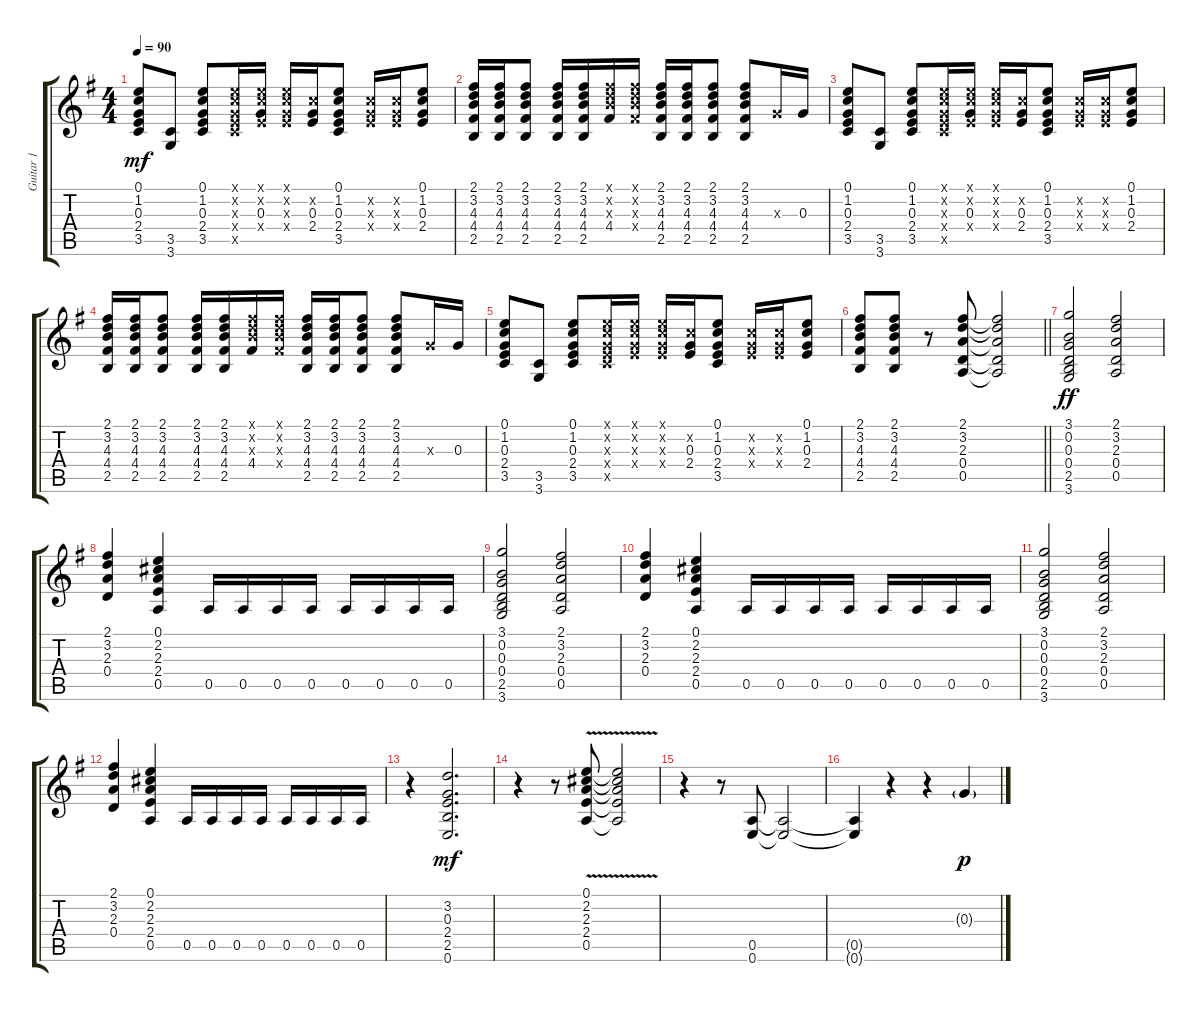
\track ("Guitar 1" "Guitar 1") {instrument overdrivenguitar}
\staff {score tabs}
\tuning (E4 B3 G3 D3 A2 E2) {hide}
\ts (4 4)
\tempo 90
\clef g2
\ks g
(0.1 1.2 0.3 2.4 3.5).8{dy mf} (3.5 3.6).8 (0.1 1.2 0.3 2.4 3.5).8 (0.1{x} 1.2{x} 0.3{x} 2.4{x} 3.5{x}).16 (0.1{x} 1.2{x} 0.3 2.4{x}).16 (0.1{x} 1.2{x} 0.3{x} 2.4{x}).16 (1.2{x} 0.3 2.4).16 (0.1 1.2 0.3 2.4 3.5).8 (1.2{x} 0.3{x} 2.4{x}).16 (1.2{x} 0.3{x} 2.4{x}).16 (0.1 1.2 0.3 2.4).8 |
(2.1 3.2 4.3 4.4 2.5).16 (2.1 3.2 4.3 4.4 2.5).16 (2.1 3.2 4.3 4.4 2.5).8 (2.1 3.2 4.3 4.4 2.5).16 (2.1 3.2 4.3 4.4 2.5).16 (2.1{x} 3.2{x} 4.3{x} 4.4).16 (2.1{x} 3.2{x} 4.3{x} 4.4{x}).16 (2.1 3.2 4.3 4.4 2.5).16 (2.1 3.2 4.3 4.4 2.5).16 (2.1 3.2 4.3 4.4 2.5).8 (2.1 3.2 4.3 4.4 2.5).8 0.3{x}.16 0.3.16 |
(0.1 1.2 0.3 2.4 3.5).8 (3.5 3.6).8 (0.1 1.2 0.3 2.4 3.5).8 (0.1{x} 1.2{x} 0.3{x} 2.4{x} 3.5{x}).16 (0.1{x} 1.2{x} 0.3 2.4{x}).16 (0.1{x} 1.2{x} 0.3{x} 2.4{x}).16 (1.2{x} 0.3 2.4).16 (0.1 1.2 0.3 2.4 3.5).8 (1.2{x} 0.3{x} 2.4{x}).16 (1.2{x} 0.3{x} 2.4{x}).16 (0.1 1.2 0.3 2.4).8 |
(2.1 3.2 4.3 4.4 2.5).16 (2.1 3.2 4.3 4.4 2.5).16 (2.1 3.2 4.3 4.4 2.5).8 (2.1 3.2 4.3 4.4 2.5).16 (2.1 3.2 4.3 4.4 2.5).16 (2.1{x} 3.2{x} 4.3{x} 4.4).16 (2.1{x} 3.2{x} 4.3{x} 4.4{x}).16 (2.1 3.2 4.3 4.4 2.5).16 (2.1 3.2 4.3 4.4 2.5).16 (2.1 3.2 4.3 4.4 2.5).8 (2.1 3.2 4.3 4.4 2.5).8 0.3{x}.16 0.3.16 |
(0.1 1.2 0.3 2.4 3.5).8 (3.5 3.6).8 (0.1 1.2 0.3 2.4 3.5).8 (0.1{x} 1.2{x} 0.3{x} 2.4{x} 3.5{x}).16 (0.1{x} 1.2{x} 0.3{x} 2.4{x}).16 (0.1{x} 1.2{x} 0.3{x} 2.4{x}).16 (1.2{x} 0.3 2.4).16 (0.1 1.2 0.3 2.4 3.5).8 (1.2{x} 0.3{x} 2.4{x}).16 (1.2{x} 0.3{x} 2.4{x}).16 (0.1 1.2 0.3 2.4).8 |
\barLineRight lightlight
(2.1 3.2 4.3 4.4 2.5).8 (2.1 3.2 4.3 4.4 2.5).8 r.8 (2.1 3.2 2.3 0.4 0.5).8 (2.1{t} 3.2{t} 2.3{t} 0.4{t} 0.5{t}).2 |
(3.1 0.2 0.3 0.4 2.5 3.6).2{dy ff} (2.1 3.2 2.3 0.4 0.5).2 |
(2.1 3.2 2.3 0.4).4 (0.1 2.2 2.3 2.4 0.5).4 0.5.16 0.5.16 0.5.16 0.5.16 0.5.16 0.5.16 0.5.16 0.5.16 |
(3.1 0.2 0.3 0.4 2.5 3.6).2 (2.1 3.2 2.3 0.4 0.5).2 |
(2.1 3.2 2.3 0.4).4 (0.1 2.2 2.3 2.4 0.5).4 0.5.16 0.5.16 0.5.16 0.5.16 0.5.16 0.5.16 0.5.16 0.5.16 |
(3.1 0.2 0.3 0.4 2.5 3.6).2 (2.1 3.2 2.3 0.4 0.5).2 |
(2.1 3.2 2.3 0.4).4 (0.1 2.2 2.3 2.4 0.5).4 0.5.16 0.5.16 0.5.16 0.5.16 0.5.16 0.5.16 0.5.16 0.5.16 |
r.4 (3.2 0.3 2.4 2.5 0.6).2{d dy mf} |
r.4 r.8 (0.1{v} 2.2{v} 2.3{v} 2.4{v} 0.5{v}).8 (0.1{v t} 2.2{v t} 2.3{v t} 2.4{v t} 0.5{v t}).2 |
r.4 r.8 (0.5 0.6).8 (0.5{t} 0.6{t}).2 |
(0.5{t} 0.6{t}).4 r.4 r.4 0.3{g}.4{dy p}
